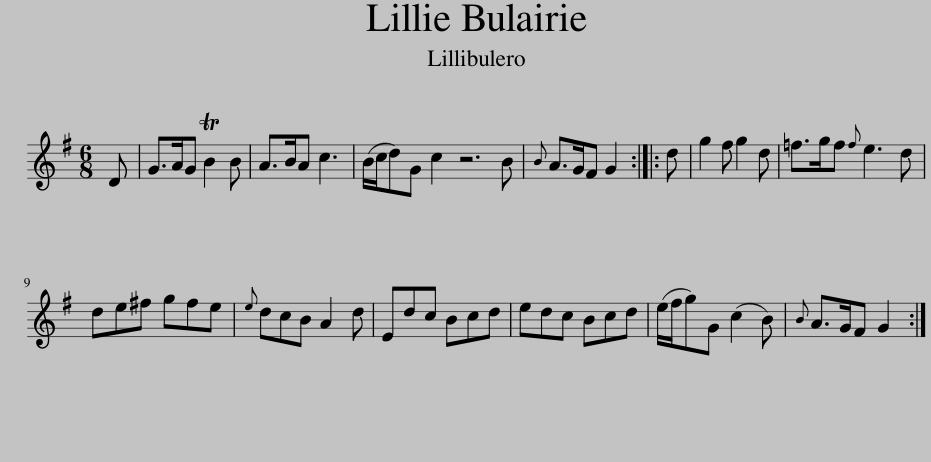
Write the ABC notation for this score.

X:1
L:1/8
M:6/8
I:linebreak $
K:G
V:1 treble
V:1
 D | G>AG TB2 B | A>BA c3 | (B/c/d)G c2 z6 B |{B} A>GF G2 :: %5
 d | g2 f g2 d | =f>gf{f} e3 d |$ de^f gfe |{e} dcB A2 d | %10
 Edc Bcd | edc Bcd | (e/f/g)G (c2 B) |{B} A>GF G2 :| %14
